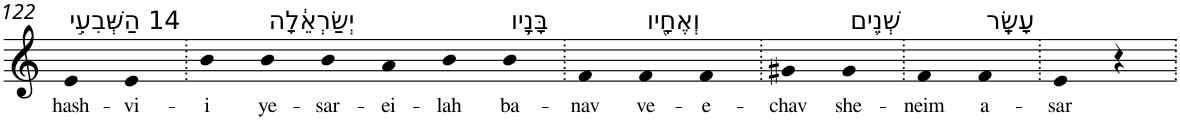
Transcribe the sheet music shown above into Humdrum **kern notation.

**kern	**text
*part1	*part1
*staff1	*staff1
*I"Piano	*
*I'Pno	*
!!LO:PB:g=z
*clefG2	*
*k[]	*
=122	=122
!LO:TX:a:t=14 הַשְּׁבִעִ֣י	!
!	!LO:LY:b
4e	hash-
!	!LO:LY:b
4e	-vi-
=123.	=123.
!	!LO:LY:b
4b	-i
!LO:TX:a:t=יְשַׂרְאֵ֔לָה	!
!	!LO:LY:b
4b	ye-
!	!LO:LY:b
4b	-sar-
!	!LO:LY:b
4a	-ei-
!	!LO:LY:b
4b	-lah
!LO:TX:a:t=בָּנָ֥יו	!
!	!LO:LY:b
4b	ba-
=124.	=124.
!	!LO:LY:b
4f	-nav
!LO:TX:a:t=וְאֶחָ֖יו	!
!	!LO:LY:b
4f	ve-
!	!LO:LY:b
4f	-e-
=125.	=125.
!	!LO:LY:b
4g#X	-chav
!LO:TX:a:t=שְׁנֵ֥ים	!
!	!LO:LY:b
4g#	she-
=126.	=126.
!	!LO:LY:b
4f	-neim
!LO:TX:a:t=עָשָֽׂר	!
!	!LO:LY:b
4f	a-
=127.	=127.
!	!LO:LY:b
4e	-sar
4r	.
=.	=.
*-	*-
